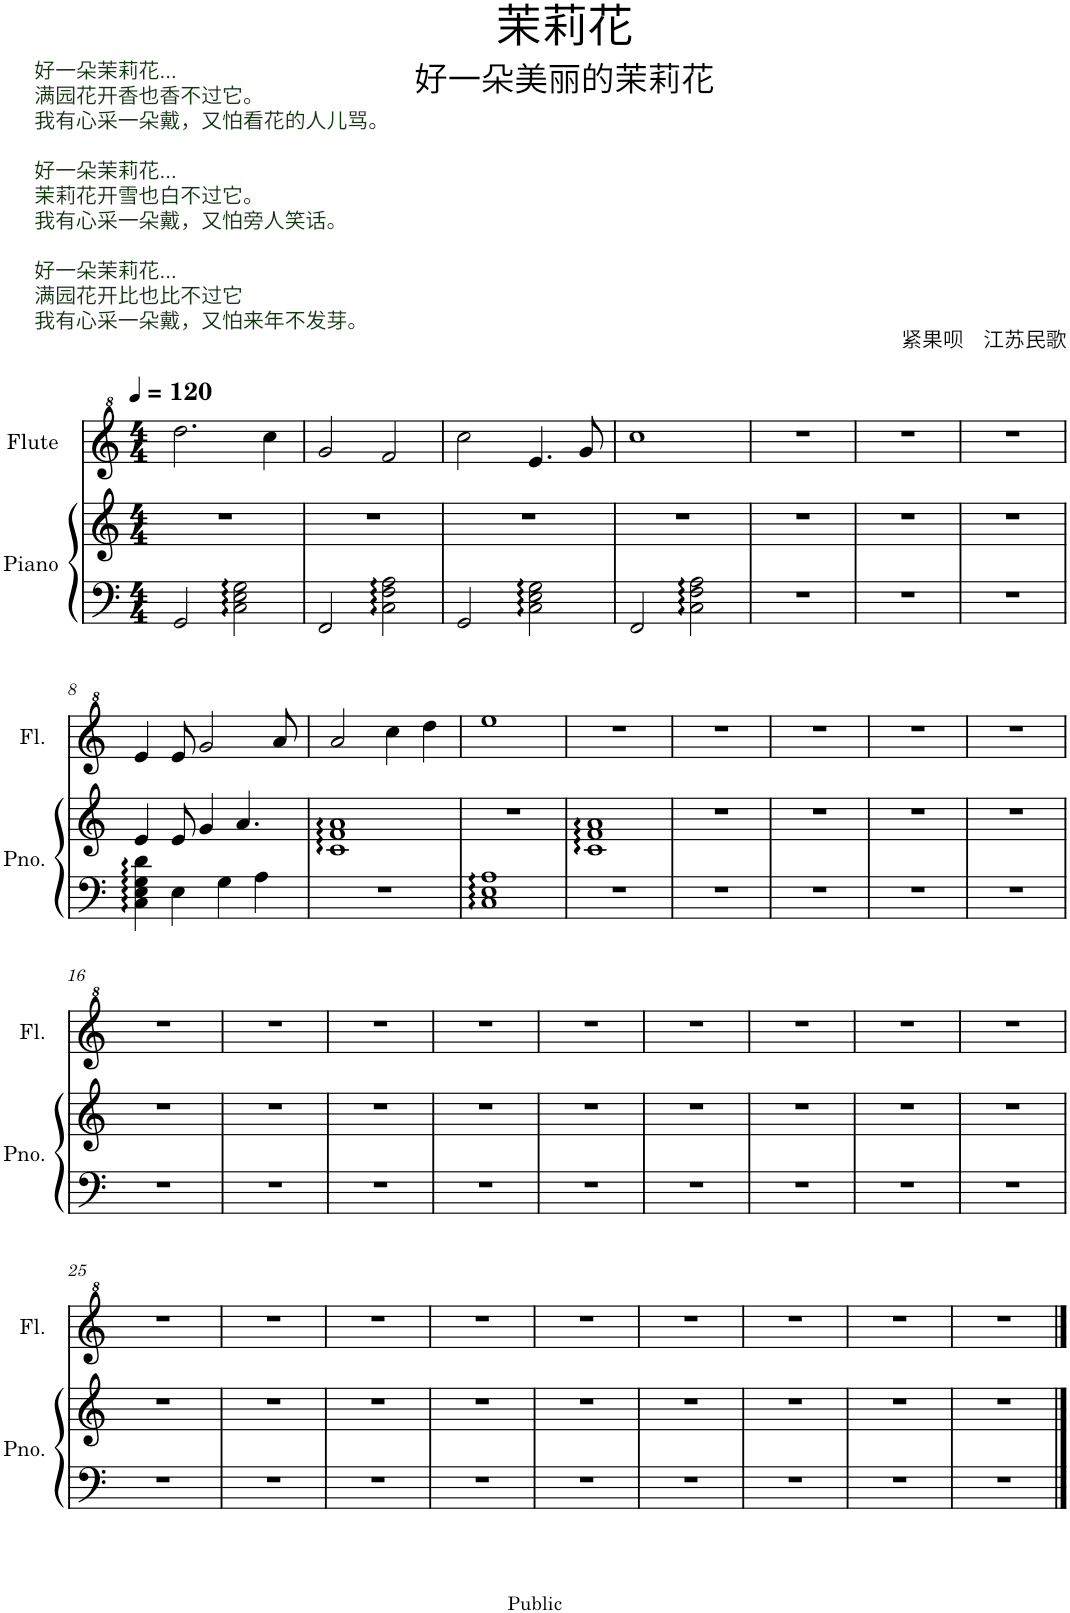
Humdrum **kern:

**kern	**kern	**kern
*part2	*part2	*part1
*staff3	*staff2	*staff1
*I"Piano	*	*I"Flute
*I'Pno.	*	*I'Fl.
*clefF4	*clefG2	*clefG^2
*k[]	*k[]	*k[]
*M4/4	*M4/4	*M4/4
*MM120	*MM120	*MM120
=1	=1	=1
2GG/	1r	2.ddd\
2C\:: 2E\:: 2G\::	.	.
.	.	4ccc\
=2	=2	=2
2FF/	1r	2gg/
2C\:: 2F\:: 2A\::	.	2ff/
=3	=3	=3
2GG/	1r	2ccc\
2C\:: 2E\:: 2G\::	.	4.ee/
.	.	8gg/
=4	=4	=4
2FF/	1r	1ccc
2C\:: 2F\:: 2A\::	.	.
=5	=5	=5
1r	1r	1r
=6	=6	=6
1r	1r	1r
=7	=7	=7
1r	1r	1r
!!LO:LB:g=z
=8	=8	=8
4C\:: 4E\:: 4G\:: 4d\::	4e/	4ee/
4E\	8e/	8ee/
.	4g/	2gg/
4G\	.	.
.	4.a/	.
4A\	.	.
.	.	8aa/
=9	=9	=9
1r	1c:: 1f:: 1a::	2aa/
.	.	4ccc\
.	.	4ddd\
=10	=10	=10
1C:: 1E:: 1A::	1r	1eee
=11	=11	=11
1r	1c:: 1f:: 1a::	1r
=12	=12	=12
1r	1r	1r
=13	=13	=13
1r	1r	1r
=14	=14	=14
1r	1r	1r
=15	=15	=15
1r	1r	1r
!!LO:LB:g=z
=16	=16	=16
1r	1r	1r
=17	=17	=17
1r	1r	1r
=18	=18	=18
1r	1r	1r
=19	=19	=19
1r	1r	1r
=20	=20	=20
1r	1r	1r
=21	=21	=21
1r	1r	1r
=22	=22	=22
1r	1r	1r
=23	=23	=23
1r	1r	1r
=24	=24	=24
1r	1r	1r
!!LO:LB:g=z
=25	=25	=25
1r	1r	1r
=26	=26	=26
1r	1r	1r
=27	=27	=27
1r	1r	1r
=28	=28	=28
1r	1r	1r
=29	=29	=29
1r	1r	1r
=30	=30	=30
1r	1r	1r
=31	=31	=31
1r	1r	1r
=32	=32	=32
1r	1r	1r
=33	=33	=33
1r	1r	1r
==	==	==
*-	*-	*-
